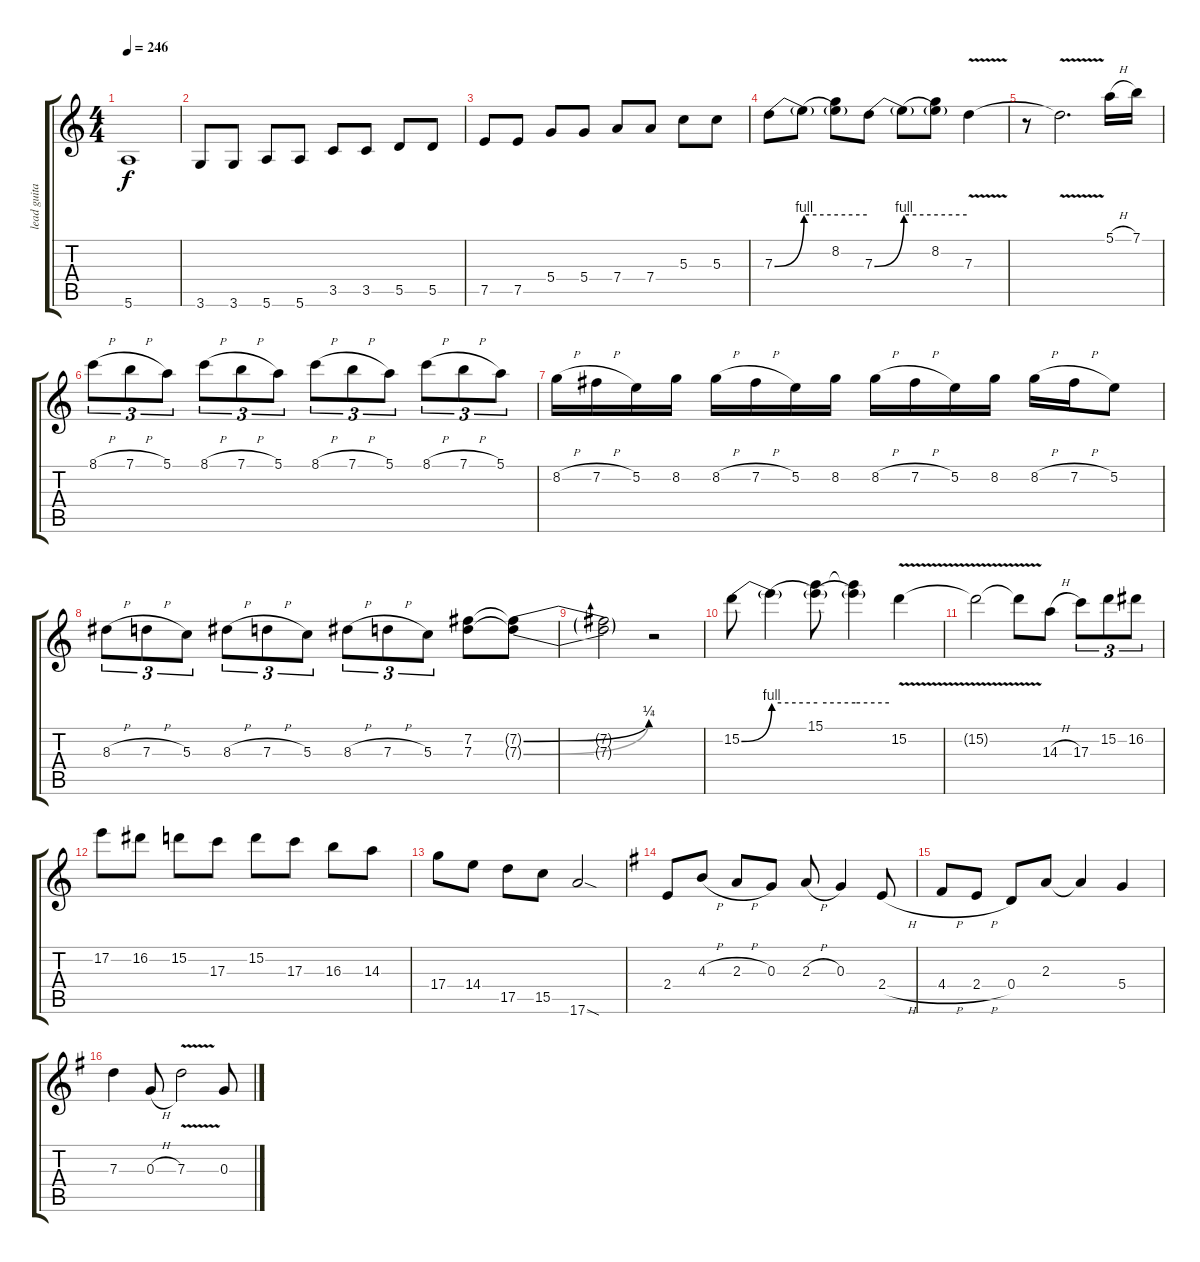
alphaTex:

\track ("lead guitar" "lead guita") {instrument distortionguitar}
\staff {score tabs}
\tuning (E4 B3 G3 D3 A2 E2) {hide}
\ts (4 4)
\tempo 246
\clef g2
\ks c
5.6{t}.1{dy f} |
3.6.8 3.6.8 5.6.8 5.6.8 3.5.8 3.5.8 5.5.8 5.5.8 |
7.5.8 7.5.8 5.4.8 5.4.8 7.4.8 7.4.8 5.3.8 5.3.8 |
7.3{be (bend 0 0 60 4)}.8 7.3{be (hold 0 4 60 4) t}.8 (8.2 7.3{t}).8 7.3{be (bend 0 0 60 4)}.8 7.3{be (hold 0 4 60 4) t}.8 (8.2 7.3{t}).8 7.3{v}.4 |
r.8 7.3{v t}.2{d} 5.1{h}.16 7.1.16 |
8.1{h}.8{tu (3 2)} 7.1{h}.8{tu (3 2)} 5.1.8{tu (3 2)} 8.1{h}.8{tu (3 2)} 7.1{h}.8{tu (3 2)} 5.1.8{tu (3 2)} 8.1{h}.8{tu (3 2)} 7.1{h}.8{tu (3 2)} 5.1.8{tu (3 2)} 8.1{h}.8{tu (3 2)} 7.1{h}.8{tu (3 2)} 5.1.8{tu (3 2)} |
8.2{h}.16 7.2{h}.16 5.2.16 8.2.16 8.2{h}.16 7.2{h}.16 5.2.16 8.2.16 8.2{h}.16 7.2{h}.16 5.2.16 8.2.16 8.2{h}.16 7.2{h}.16 5.2.8 |
8.3{h}.8{tu (3 2)} 7.3{h}.8{tu (3 2)} 5.3.8{tu (3 2)} 8.3{h}.8{tu (3 2)} 7.3{h}.8{tu (3 2)} 5.3.8{tu (3 2)} 8.3{h}.8{tu (3 2)} 7.3{h}.8{tu (3 2)} 5.3.8{tu (3 2)} (7.2 7.3).8 (7.2{be (bend 0 0 60 1) t} 7.3{be (bend 0 0 60 2) t}).8 |
(7.2{t} 7.3{t}).2 r.2 |
15.2{be (bend 0 0 60 4)}.8 15.2{be (hold 0 4 60 4) t}.4 (15.1 15.2{be (hold 0 4 60 4) t}).8 (15.1{t} 15.2{be (hold 0 4 60 4) t}).4 15.2{v}.4 |
15.2{v t}.2 15.2{t}.8 14.3{h}.8 17.3.8{tu (3 2)} 15.2.8{tu (3 2)} 16.2.8{tu (3 2)} |
17.2.8 16.2.8 15.2.8 17.3.8 15.2.8 17.3.8 16.3.8 14.3.8 |
17.4.8 14.4.8 17.5.8 15.5.8 17.6{sod}.2 |
\ks g
2.4.8 4.3{h}.8 2.3{h}.8 0.3.8 2.3{h}.8 0.3.4 2.4{h}.8 |
4.4{h}.8 2.4{h}.8 0.4.8 2.3.8 2.3{t}.4 5.4.4 |
7.3.4 0.3{h}.8 7.3{v}.2 0.3{h}.8
